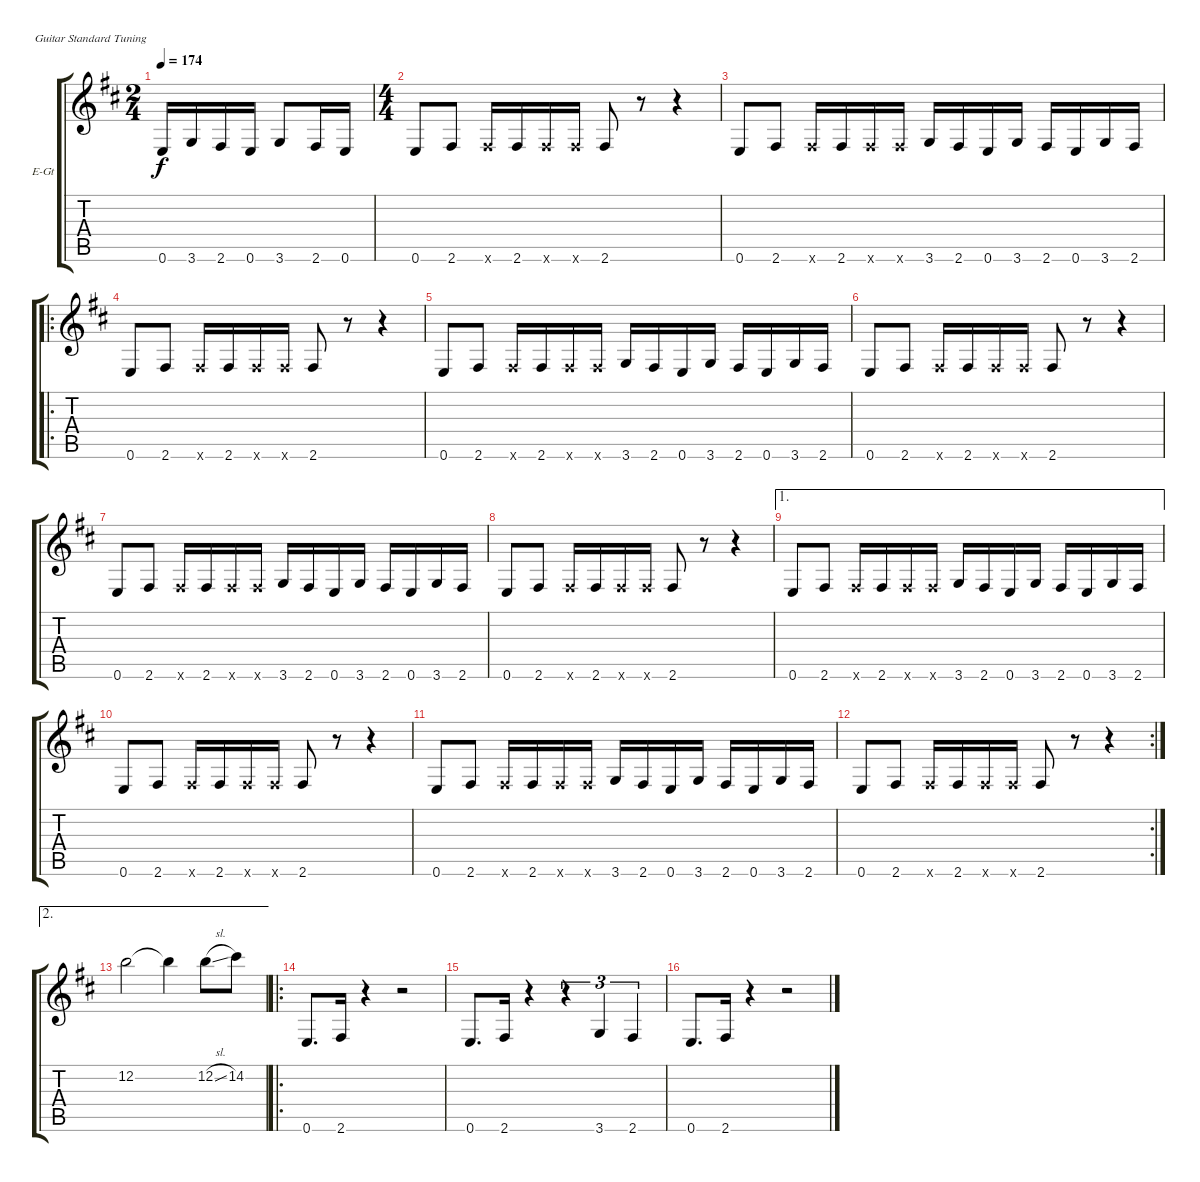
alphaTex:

\bracketExtendMode groupsimilarinstruments
\firstSystemTrackNameOrientation horizontal
\otherSystemsTrackNameOrientation horizontal
\track ("Track 1" "E-Gt") {instrument distortionguitar}
\staff {score tabs}
\tuning (E4 B3 G3 D3 A2 E2)
\ts (2 4)
\beaming (8 2 2)
\tempo 174
\clef g2
\ks bminor
0.6.16{dy f} 3.6.16 2.6.16 0.6.16 3.6.8 2.6.16 0.6.16 |
\ts (4 4)
\beaming (8 2 2 2 2)
0.6.8 2.6.8 2.6{x}.16 2.6.16 2.6{x}.16 2.6{x}.16 2.6.8 r.8 r.4 |
0.6.8 2.6.8 2.6{x}.16 2.6.16 2.6{x}.16 2.6{x}.16 3.6.16 2.6.16 0.6.16 3.6.16 2.6.16 0.6.16 3.6.16 2.6.16 |
\ro
0.6.8 2.6.8 2.6{x}.16 2.6.16 2.6{x}.16 2.6{x}.16 2.6.8 r.8 r.4 |
0.6.8 2.6.8 2.6{x}.16 2.6.16 2.6{x}.16 2.6{x}.16 3.6.16 2.6.16 0.6.16 3.6.16 2.6.16 0.6.16 3.6.16 2.6.16 |
0.6.8 2.6.8 2.6{x}.16 2.6.16 2.6{x}.16 2.6{x}.16 2.6.8 r.8 r.4 |
0.6.8 2.6.8 2.6{x}.16 2.6.16 2.6{x}.16 2.6{x}.16 3.6.16 2.6.16 0.6.16 3.6.16 2.6.16 0.6.16 3.6.16 2.6.16 |
0.6.8 2.6.8 2.6{x}.16 2.6.16 2.6{x}.16 2.6{x}.16 2.6.8 r.8 r.4 |
\ae 1
0.6.8 2.6.8 2.6{x}.16 2.6.16 2.6{x}.16 2.6{x}.16 3.6.16 2.6.16 0.6.16 3.6.16 2.6.16 0.6.16 3.6.16 2.6.16 |
0.6.8 2.6.8 2.6{x}.16 2.6.16 2.6{x}.16 2.6{x}.16 2.6.8 r.8 r.4 |
0.6.8 2.6.8 2.6{x}.16 2.6.16 2.6{x}.16 2.6{x}.16 3.6.16 2.6.16 0.6.16 3.6.16 2.6.16 0.6.16 3.6.16 2.6.16 |
\rc 2
0.6.8 2.6.8 2.6{x}.16 2.6.16 2.6{x}.16 2.6{x}.16 2.6.8 r.8 r.4 |
\ae 2
12.2.2 12.2{t}.4 12.2{sl}.8 14.2.8 |
\ro
0.6.8{d} 2.6.16 r.4 r.2 |
0.6.8{d} 2.6.16 r.4 r.4{tu (3 2)} 3.6.4{tu (3 2)} 2.6.4{tu (3 2)} |
0.6.8{d} 2.6.16 r.4 r.2
